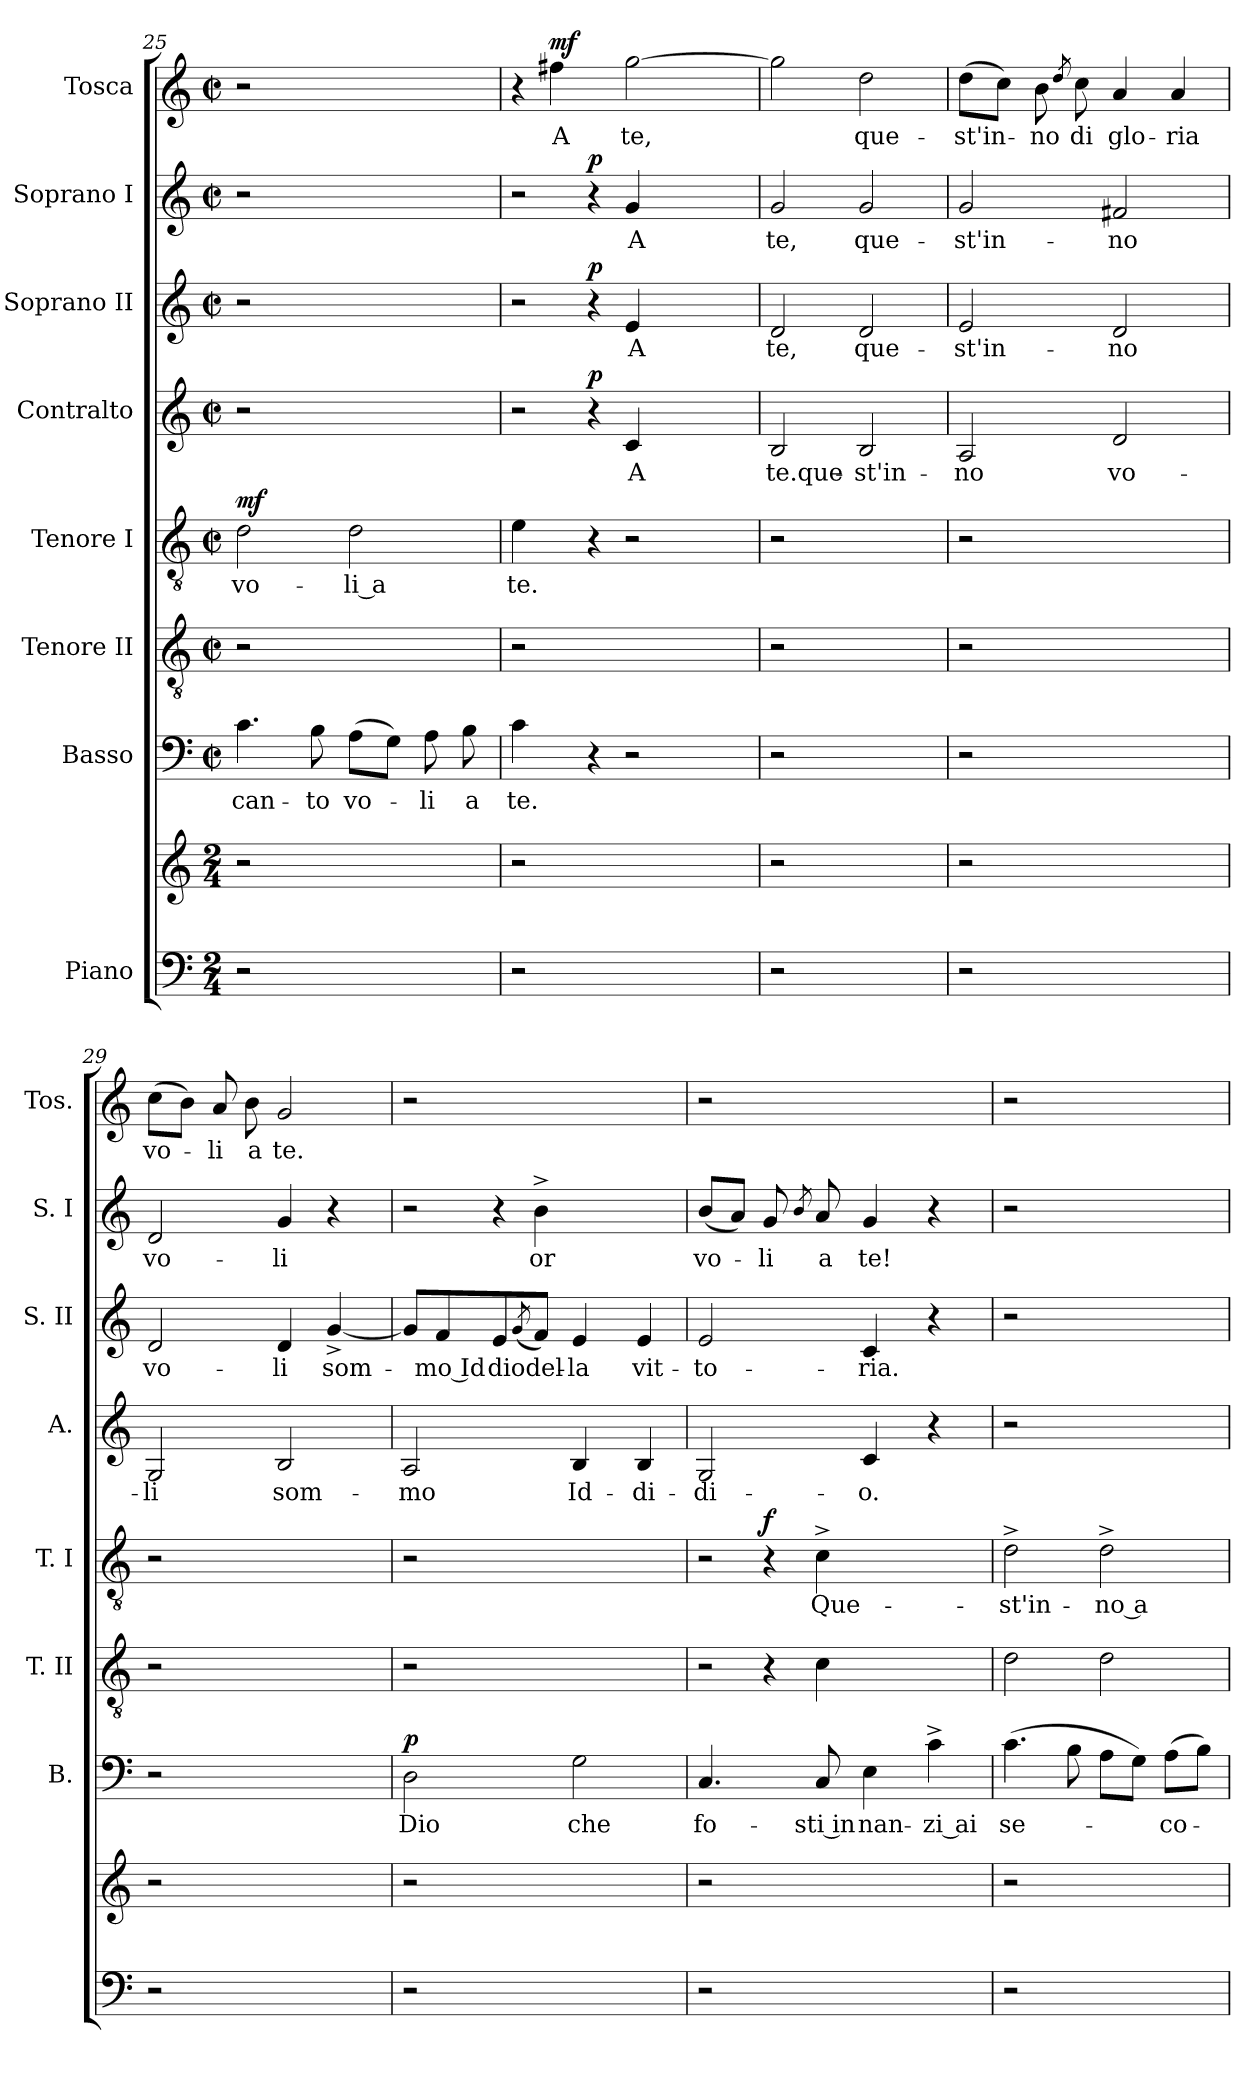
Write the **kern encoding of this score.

**kern	**kern	**kern	**text	**dynam	**kern	**kern	**text	**dynam	**kern	**text	**dynam	**kern	**text	**dynam	**kern	**text	**dynam	**kern	**text	**dynam
*part8	*part8	*part7	*part7	*part7	*part6	*part5	*part5	*part5	*part4	*part4	*part4	*part3	*part3	*part3	*part2	*part2	*part2	*part1	*part1	*part1
*staff9	*staff8	*staff7	*staff7	*staff7	*staff6	*staff5	*staff5	*staff5	*staff4	*staff4	*staff4	*staff3	*staff3	*staff3	*staff2	*staff2	*staff2	*staff1	*staff1	*staff1
*I"Piano	*	*I"Basso	*	*	*I"Tenore II	*I"Tenore I	*	*	*I"Contralto	*	*	*I"Soprano II	*	*	*I"Soprano I	*	*	*I"Tosca	*	*
*	*	*I'B.	*	*	*I'T. II	*I'T. I	*	*	*I'A.	*	*	*I'S. II	*	*	*I'S. I	*	*	*I'Tos.	*	*
*clefF4	*clefG2	*clefF4	*	*	*clefGv2	*clefGv2	*	*	*clefG2	*	*	*clefG2	*	*	*clefG2	*	*	*clefG2	*	*
*k[]	*k[]	*k[]	*	*	*k[]	*k[]	*	*	*k[]	*	*	*k[]	*	*	*k[]	*	*	*k[]	*	*
*M2/4	*M2/4	*M2/2	*	*	*M2/2	*M2/2	*	*	*M2/2	*	*	*M2/2	*	*	*M2/2	*	*	*M2/2	*	*
*	*	*met(c|)	*	*	*met(c|)	*met(c|)	*	*	*met(c|)	*	*	*met(c|)	*	*	*met(c|)	*	*	*met(c|)	*	*
=25	=25	=25	=25	=25	=25	=25	=25	=25	=25	=25	=25	=25	=25	=25	=25	=25	=25	=25	=25	=25
!	!	!	!LO:LY:b	!	!	!	!LO:LY:b	!LO:DY:a	!	!	!	!	!	!	!	!	!	!	!	!
2r	2r	4.c\	can-	.	2r	2d\	vo-	mf	2r	.	.	2r	.	.	2r	.	.	2r	.	.
!	!	!	!LO:LY:b	!	!	!	!	!	!	!	!	!	!	!	!	!	!	!	!	!
.	.	8B\	-to	.	.	.	.	.	.	.	.	.	.	.	.	.	.	.	.	.
!	!	!	!LO:LY:b	!	!	!	!LO:LY:b	!	!	!	!	!	!	!	!	!	!	!	!	!
2ryy	2ryy	(8A\L	vo-	.	2ryy	2d\	-li a	.	2ryy	.	.	2ryy	.	.	2ryy	.	.	2ryy	.	.
.	.	8G\J)	.	.	.	.	.	.	.	.	.	.	.	.	.	.	.	.	.	.
!	!	!	!LO:LY:b	!	!	!	!	!	!	!	!	!	!	!	!	!	!	!	!	!
.	.	8A\	-li	.	.	.	.	.	.	.	.	.	.	.	.	.	.	.	.	.
!	!	!	!LO:LY:b	!	!	!	!	!	!	!	!	!	!	!	!	!	!	!	!	!
.	.	8B\	a	.	.	.	.	.	.	.	.	.	.	.	.	.	.	.	.	.
!!LO:PB:g=z
=26	=26	=26	=26	=26	=26	=26	=26	=26	=26	=26	=26	=26	=26	=26	=26	=26	=26	=26	=26	=26
!	!	!	!LO:LY:b	!	!	!	!LO:LY:b	!	!LO:N:vis=2	!	!	!LO:N:vis=2	!	!	!LO:N:vis=2	!	!	!LO:N:vis=4	!	!
2r	2r	4c\	te.	.	2r	4e\	te.	.	4r	.	.	4r	.	.	4r	.	.	8r	.	.
!	!	!	!	!	!	!	!	!	!	!	!	!	!	!	!	!	!	!	!LO:LY:b	!LO:DY:a
.	.	.	.	.	.	.	.	.	.	.	.	.	.	.	.	.	.	4ff#X\	A	mf
!	!	!LO:N:vis=4	!	!	!	!LO:N:vis=4	!	!	!LO:N:vis=4	!	!LO:DY:b	!LO:N:vis=4	!	!LO:DY:b	!LO:N:vis=4	!	!LO:DY:b	!	!	!
.	.	8r	.	.	.	8r	.	.	8r	.	p	8r	.	p	8r	.	p	.	.	.
!	!	!LO:N:vis=2	!	!	!	!LO:N:vis=2	!	!	!	!LO:LY:b	!	!	!LO:LY:b	!	!	!LO:LY:b	!	!	!LO:LY:b	!
.	.	4r	.	.	.	4r	.	.	4c/	A	.	4e/	A	.	4g/	A	.	[2gg\	te,	.
4.ryy	4.ryy	.	.	.	4.ryy	.	.	.	.	.	.	.	.	.	.	.	.	.	.	.
.	.	4ryy	.	.	.	4ryy	.	.	4ryy	.	.	4ryy	.	.	4ryy	.	.	.	.	.
=27	=27	=27	=27	=27	=27	=27	=27	=27	=27	=27	=27	=27	=27	=27	=27	=27	=27	=27	=27	=27
!	!	!	!	!	!	!	!	!	!	!LO:LY:b	!	!	!LO:LY:b	!	!	!LO:LY:b	!	!	!	!
2r	2r	2r	.	.	2r	2r	.	.	2B/	te.que-	.	2d/	te,	.	2g/	te,	.	2gg\]	.	.
!	!	!	!	!	!	!	!	!	!	!LO:LY:b	!	!	!LO:LY:b	!	!	!LO:LY:b	!	!	!LO:LY:b	!
2ryy	2ryy	2ryy	.	.	2ryy	2ryy	.	.	2B/	-st'in-	.	2d/	que-	.	2g/	que-	.	2dd\	que-	.
=28	=28	=28	=28	=28	=28	=28	=28	=28	=28	=28	=28	=28	=28	=28	=28	=28	=28	=28	=28	=28
!	!	!	!	!	!	!	!	!	!	!LO:LY:b	!	!	!LO:LY:b	!	!	!LO:LY:b	!	!	!LO:LY:b	!
2r	2r	2r	.	.	2r	2r	.	.	2A/	-no	.	2e/	-st'in-	.	2g/	-st'in-	.	(8dd\L	-st'in-	.
.	.	.	.	.	.	.	.	.	.	.	.	.	.	.	.	.	.	8cc\J)	.	.
!	!	!	!	!	!	!	!	!	!	!	!	!	!	!	!	!	!	!	!LO:LY:b	!
.	.	.	.	.	.	.	.	.	.	.	.	.	.	.	.	.	.	8b\	-no	.
.	.	.	.	.	.	.	.	.	.	.	.	.	.	.	.	.	.	8qdd/	.	.
!	!	!	!	!	!	!	!	!	!	!	!	!	!	!	!	!	!	!	!LO:LY:b	!
.	.	.	.	.	.	.	.	.	.	.	.	.	.	.	.	.	.	8cc\	di	.
!	!	!	!	!	!	!	!	!	!	!LO:LY:b	!	!	!LO:LY:b	!	!	!LO:LY:b	!	!	!LO:LY:b	!
2ryy	2ryy	2ryy	.	.	2ryy	2ryy	.	.	2d/	vo-	.	2d/	-no	.	2f#X/	-no	.	4a/	glo-	.
!	!	!	!	!	!	!	!	!	!	!	!	!	!	!	!	!	!	!	!LO:LY:b	!
.	.	.	.	.	.	.	.	.	.	.	.	.	.	.	.	.	.	4a/	-ria	.
=29	=29	=29	=29	=29	=29	=29	=29	=29	=29	=29	=29	=29	=29	=29	=29	=29	=29	=29	=29	=29
!	!	!	!	!	!	!	!	!	!	!LO:LY:b	!	!	!LO:LY:b	!	!	!LO:LY:b	!	!	!LO:LY:b	!
2r	2r	2r	.	.	2r	2r	.	.	2G/	-li	.	2d/	vo-	.	2d/	vo-	.	(8cc\L	vo-	.
.	.	.	.	.	.	.	.	.	.	.	.	.	.	.	.	.	.	8b\J)	.	.
!	!	!	!	!	!	!	!	!	!	!	!	!	!	!	!	!	!	!	!LO:LY:b	!
.	.	.	.	.	.	.	.	.	.	.	.	.	.	.	.	.	.	8a/	-li	.
!	!	!	!	!	!	!	!	!	!	!	!	!	!	!	!	!	!	!	!LO:LY:b	!
.	.	.	.	.	.	.	.	.	.	.	.	.	.	.	.	.	.	8b\	a	.
!	!	!	!	!	!	!	!	!	!	!LO:LY:b	!	!	!LO:LY:b	!	!	!LO:LY:b	!	!	!LO:LY:b	!
2ryy	2ryy	2ryy	.	.	2ryy	2ryy	.	.	2B/	som-	.	4d/	-li	.	4g/	-li	.	2g/	te.	.
!	!	!	!	!	!	!	!	!	!	!	!	!	!LO:LY:b	!	!LO:N:vis=4	!	!	!	!	!
.	.	.	.	.	.	.	.	.	.	.	.	[4g^/	som-	.	8r	.	.	.	.	.
.	.	.	.	.	.	.	.	.	.	.	.	.	.	.	8ryy	.	.	.	.	.
!!LO:PB:g=z
=30	=30	=30	=30	=30	=30	=30	=30	=30	=30	=30	=30	=30	=30	=30	=30	=30	=30	=30	=30	=30
!	!	!	!LO:LY:b	!LO:DY:a	!	!	!	!	!	!LO:LY:b	!	!	!	!	!LO:N:vis=2	!	!	!	!	!
2r	2r	2D\	Dio	p	2r	2r	.	.	2A/	-mo	.	8g/L]	.	.	4r	.	.	2r	.	.
!	!	!	!	!	!	!	!	!	!	!	!	!	!LO:LY:b	!	!	!	!	!	!	!
.	.	.	.	.	.	.	.	.	.	.	.	8f/	-mo Id	.	.	.	.	.	.	.
!	!	!	!	!	!	!	!	!	!	!	!	!	!LO:LY:b	!	!LO:N:vis=4	!	!	!	!	!
.	.	.	.	.	.	.	.	.	.	.	.	8e/	-dio	.	8r	.	.	.	.	.
.	.	.	.	.	.	.	.	.	.	.	.	(8qg/	.	.	.	.	.	.	.	.
!	!	!	!	!	!	!	!	!	!	!	!	!	!LO:LY:b	!	!	!LO:LY:b	!	!	!	!
.	.	.	.	.	.	.	.	.	.	.	.	8f/J)	del-	.	4b^\	or	.	.	.	.
!	!	!	!LO:LY:b	!	!	!	!	!	!	!LO:LY:b	!	!	!LO:LY:b	!	!	!	!	!	!	!
2ryy	2ryy	2G\	che	.	2ryy	2ryy	.	.	4B/	Id-	.	4e/	-la	.	.	.	.	2ryy	.	.
.	.	.	.	.	.	.	.	.	.	.	.	.	.	.	4.ryy	.	.	.	.	.
!	!	!	!	!	!	!	!	!	!	!LO:LY:b	!	!	!LO:LY:b	!	!	!	!	!	!	!
.	.	.	.	.	.	.	.	.	4B/	-di-	.	4e/	vit-	.	.	.	.	.	.	.
=31	=31	=31	=31	=31	=31	=31	=31	=31	=31	=31	=31	=31	=31	=31	=31	=31	=31	=31	=31	=31
!	!	!	!LO:LY:b	!	!LO:N:vis=2	!LO:N:vis=2	!	!	!	!LO:LY:b	!	!	!LO:LY:b	!	!	!LO:LY:b	!	!	!	!
2r	2r	4.C/	fo-	.	4r	4r	.	.	2G/	-di-	.	2e/	-to-	.	(8b/L	vo-	.	2r	.	.
.	.	.	.	.	.	.	.	.	.	.	.	.	.	.	8a/J)	.	.	.	.	.
!	!	!	!	!	!LO:N:vis=4	!LO:N:vis=4	!	!LO:DY:a	!	!	!	!	!	!	!	!LO:LY:b	!	!	!	!
.	.	.	.	.	8r	8r	.	f	.	.	.	.	.	.	8g/	-li	.	.	.	.
.	.	.	.	.	.	.	.	.	.	.	.	.	.	.	8qb/	.	.	.	.	.
!	!	!	!LO:LY:b	!	!	!	!LO:LY:b	!	!	!	!	!	!	!	!	!LO:LY:b	!	!	!	!
.	.	8C/	-sti in	.	4c\	4c^\	Que-	.	.	.	.	.	.	.	8a/	a	.	.	.	.
!	!	!	!LO:LY:b	!	!	!	!	!	!	!LO:LY:b	!	!	!LO:LY:b	!	!	!LO:LY:b	!	!	!	!
2ryy	2ryy	4E\	-nan-	.	.	.	.	.	4c/	-o.	.	4c/	-ria.	.	4g/	te!	.	2ryy	.	.
.	.	.	.	.	4.ryy	4.ryy	.	.	.	.	.	.	.	.	.	.	.	.	.	.
!	!	!	!LO:LY:b	!	!	!	!	!	!LO:N:vis=4	!	!	!LO:N:vis=4	!	!	!LO:N:vis=4	!	!	!	!	!
.	.	4c^\	-zi ai	.	.	.	.	.	8r	.	.	8r	.	.	8r	.	.	.	.	.
.	.	.	.	.	.	.	.	.	8ryy	.	.	8ryy	.	.	8ryy	.	.	.	.	.
=32	=32	=32	=32	=32	=32	=32	=32	=32	=32	=32	=32	=32	=32	=32	=32	=32	=32	=32	=32	=32
!	!	!	!LO:LY:b	!	!	!	!LO:LY:b	!	!	!	!	!	!	!	!	!	!	!	!	!
2r	2r	(4.c\	se-	.	2d\	2d^\	-st'in-	.	2r	.	.	2r	.	.	2r	.	.	2r	.	.
.	.	8B\	.	.	.	.	.	.	.	.	.	.	.	.	.	.	.	.	.	.
!	!	!	!	!	!	!	!LO:LY:b	!	!	!	!	!	!	!	!	!	!	!	!	!
2ryy	2ryy	8A\L	.	.	2d\	2d^\	-no a	.	2ryy	.	.	2ryy	.	.	2ryy	.	.	2ryy	.	.
.	.	8G\J)	.	.	.	.	.	.	.	.	.	.	.	.	.	.	.	.	.	.
!	!	!	!LO:LY:b	!	!	!	!	!	!	!	!	!	!	!	!	!	!	!	!	!
.	.	(8A\L	-co-	.	.	.	.	.	.	.	.	.	.	.	.	.	.	.	.	.
.	.	8B\J)	.	.	.	.	.	.	.	.	.	.	.	.	.	.	.	.	.	.
=	=	=	=	=	=	=	=	=	=	=	=	=	=	=	=	=	=	=	=	=
*-	*-	*-	*-	*-	*-	*-	*-	*-	*-	*-	*-	*-	*-	*-	*-	*-	*-	*-	*-	*-
